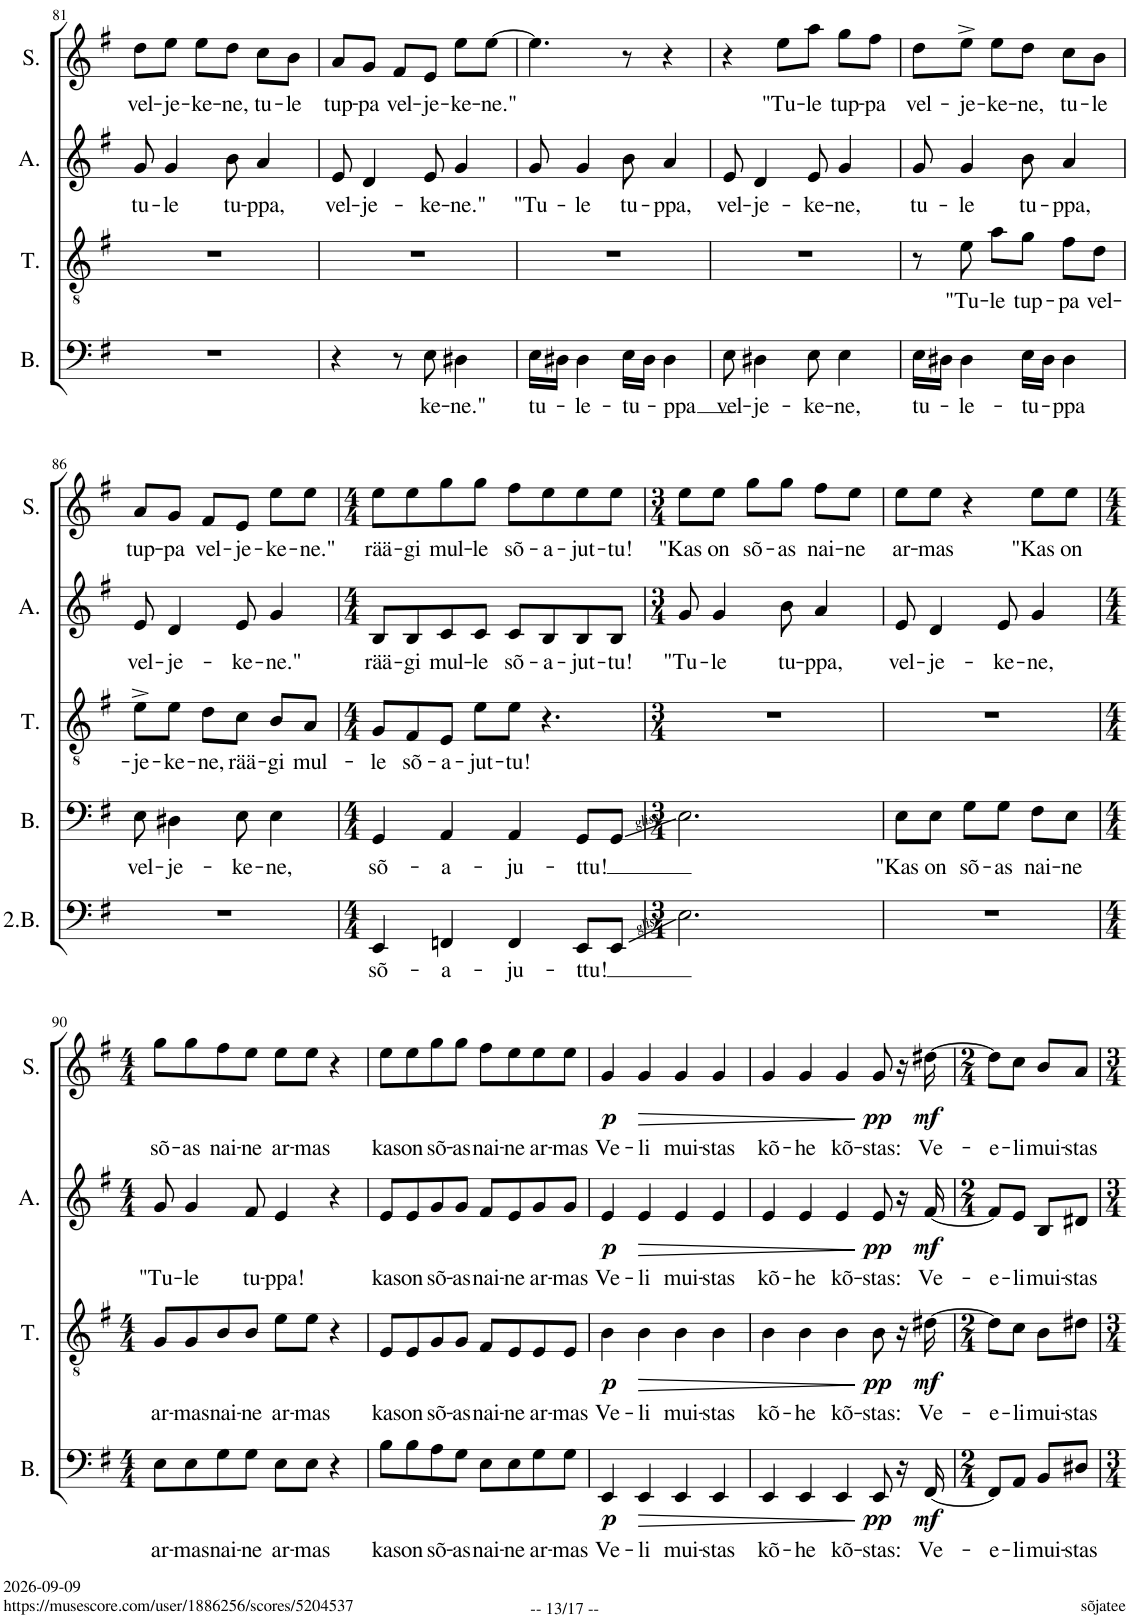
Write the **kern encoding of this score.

**kern	**text	**kern	**text	**dynam	**kern	**text	**dynam	**kern	**text	**dynam	**kern	**text	**dynam
*part5	*part5	*part4	*part4	*part4	*part3	*part3	*part3	*part2	*part2	*part2	*part1	*part1	*part1
*staff5	*staff5	*staff4	*staff4	*staff4	*staff3	*staff3	*staff3	*staff2	*staff2	*staff2	*staff1	*staff1	*staff1
*I"Bass	*	*I"Bass	*	*	*I"Tenor	*	*	*I"Alto	*	*	*I"Soprano	*	*
*I'2.B.	*	*I'B.	*	*	*I'T.	*	*	*I'A.	*	*	*I'S.	*	*
!!LO:PB:g=z
*clefF4	*	*clefF4	*	*	*clefGv2	*	*	*clefG2	*	*	*clefG2	*	*
*	*	*	*	*	*	*	*	*Trd1c2	*	*	*	*	*
*k[f#]	*	*k[f#]	*	*	*k[f#]	*	*	*k[f#]	*	*	*k[f#]	*	*
*M3/4	*	*M3/4	*	*	*M3/4	*	*	*M3/4	*	*	*M3/4	*	*
=81	=81	=81	=81	=81	=81	=81	=81	=81	=81	=81	=81	=81	=81
!	!	!	!	!	!	!	!	!	!LO:LY:b	!	!	!LO:LY:b	!
2.r	.	2.r	.	.	2.r	.	.	8g/	tu-	.	8dd\L	vel-	.
!	!	!	!	!	!	!	!	!	!LO:LY:b	!	!	!LO:LY:b	!
.	.	.	.	.	.	.	.	4g/	-le	.	8ee\J	-je-	.
!	!	!	!	!	!	!	!	!	!	!	!	!LO:LY:b	!
.	.	.	.	.	.	.	.	.	.	.	8ee\L	-ke-	.
!	!	!	!	!	!	!	!	!	!LO:LY:b	!	!	!LO:LY:b	!
.	.	.	.	.	.	.	.	8b\	-tu-	.	8dd\J	-ne,	.
!	!	!	!	!	!	!	!	!	!LO:LY:b	!	!	!LO:LY:b	!
.	.	.	.	.	.	.	.	4a/	-ppa,	.	8cc\L	tu-	.
!	!	!	!	!	!	!	!	!	!	!	!	!LO:LY:b	!
.	.	.	.	.	.	.	.	.	.	.	8b\J	-le	.
=82	=82	=82	=82	=82	=82	=82	=82	=82	=82	=82	=82	=82	=82
!	!	!	!	!	!	!	!	!	!LO:LY:b	!	!	!LO:LY:b	!
2.r	.	4r	.	.	2.r	.	.	8e/	vel-	.	8a/L	tup-	.
!	!	!	!	!	!	!	!	!	!LO:LY:b	!	!	!LO:LY:b	!
.	.	.	.	.	.	.	.	4d/	-je-	.	8g/J	-pa	.
!	!	!	!	!	!	!	!	!	!	!	!	!LO:LY:b	!
.	.	8r	.	.	.	.	.	.	.	.	8f#/L	vel-	.
!	!	!	!LO:LY:b	!	!	!	!	!	!LO:LY:b	!	!	!LO:LY:b	!
.	.	8E\	-ke-	.	.	.	.	8e/	-ke-	.	8e/J	-je-	.
!	!	!	!LO:LY:b	!	!	!	!	!	!LO:LY:b	!	!	!LO:LY:b	!
.	.	4D#X\	-ne."	.	.	.	.	4g/	-ne."	.	8ee\L	-ke-	.
!	!	!	!	!	!	!	!	!	!	!	!	!LO:LY:b	!
.	.	.	.	.	.	.	.	.	.	.	[8ee\J	-ne."	.
=83	=83	=83	=83	=83	=83	=83	=83	=83	=83	=83	=83	=83	=83
!	!	!	!LO:LY:b	!	!	!	!	!	!LO:LY:b	!	!	!	!
2.r	.	16E\LL	tu-	.	2.r	.	.	8g/	"Tu-	.	4.ee\]	.	.
.	.	16D#X\JJ	.	.	.	.	.	.	.	.	.	.	.
!	!	!	!LO:LY:b	!	!	!	!	!	!LO:LY:b	!	!	!	!
.	.	4D#\	-le-	.	.	.	.	4g/	-le	.	.	.	.
!	!	!	!LO:LY:b	!	!	!	!	!	!LO:LY:b	!	!	!	!
.	.	16E\LL	-tu-	.	.	.	.	8b\	-tu-	.	8r	.	.
.	.	16D#\JJ	.	.	.	.	.	.	.	.	.	.	.
!	!	!	!LO:LY:b	!	!	!	!	!	!LO:LY:b	!	!	!	!
.	.	4D#\	-ppa	.	.	.	.	4a/	-ppa,	.	4r	.	.
=84	=84	=84	=84	=84	=84	=84	=84	=84	=84	=84	=84	=84	=84
!	!	!	!LO:LY:b	!	!	!	!	!	!LO:LY:b	!	!	!	!
2.r	.	8E\	vel-	.	2.r	.	.	8e/	vel-	.	4r	.	.
!	!	!	!LO:LY:b	!	!	!	!	!	!LO:LY:b	!	!	!	!
.	.	4D#X\	-je-	.	.	.	.	4d/	-je-	.	.	.	.
!	!	!	!	!	!	!	!	!	!	!	!	!LO:LY:b	!
.	.	.	.	.	.	.	.	.	.	.	8ee\L	"Tu-	.
!	!	!	!LO:LY:b	!	!	!	!	!	!LO:LY:b	!	!	!LO:LY:b	!
.	.	8E\	-ke-	.	.	.	.	8e/	-ke-	.	8aa\J	-le	.
!	!	!	!LO:LY:b	!	!	!	!	!	!LO:LY:b	!	!	!LO:LY:b	!
.	.	4E\	-ne,	.	.	.	.	4g/	-ne,	.	8gg\L	tup-	.
!	!	!	!	!	!	!	!	!	!	!	!	!LO:LY:b	!
.	.	.	.	.	.	.	.	.	.	.	8ff#\J	-pa	.
=85	=85	=85	=85	=85	=85	=85	=85	=85	=85	=85	=85	=85	=85
!	!	!	!LO:LY:b	!	!	!	!	!	!LO:LY:b	!	!	!LO:LY:b	!
2.r	.	16E\LL	tu-	.	8r	.	.	8g/	tu-	.	8dd\L	vel-	.
.	.	16D#X\JJ	.	.	.	.	.	.	.	.	.	.	.
!	!	!	!LO:LY:b	!	!	!LO:LY:b	!	!	!LO:LY:b	!	!	!LO:LY:b	!
.	.	4D#\	-le-	.	8e\	"Tu-	.	4g/	-le	.	8ee^\J	-je-	.
!	!	!	!	!	!	!LO:LY:b	!	!	!	!	!	!LO:LY:b	!
.	.	.	.	.	8a\L	-le	.	.	.	.	8ee\L	-ke-	.
!	!	!	!LO:LY:b	!	!	!LO:LY:b	!	!	!LO:LY:b	!	!	!LO:LY:b	!
.	.	16E\LL	-tu-	.	8g\J	tup-	.	8b\	-tu-	.	8dd\J	-ne,	.
.	.	16D#\JJ	.	.	.	.	.	.	.	.	.	.	.
!	!	!	!LO:LY:b	!	!	!LO:LY:b	!	!	!LO:LY:b	!	!	!LO:LY:b	!
.	.	4D#\	-ppa	.	8f#\L	-pa	.	4a/	-ppa,	.	8cc\L	tu-	.
!	!	!	!	!	!	!LO:LY:b	!	!	!	!	!	!LO:LY:b	!
.	.	.	.	.	8d\J	vel-	.	.	.	.	8b\J	-le	.
!!LO:LB:g=z
=86	=86	=86	=86	=86	=86	=86	=86	=86	=86	=86	=86	=86	=86
!	!	!	!LO:LY:b	!	!	!LO:LY:b	!	!	!LO:LY:b	!	!	!LO:LY:b	!
2.r	.	8E\	vel-	.	8e^\L	-je-	.	8e/	vel-	.	8a/L	tup-	.
!	!	!	!LO:LY:b	!	!	!LO:LY:b	!	!	!LO:LY:b	!	!	!LO:LY:b	!
.	.	4D#X\	-je-	.	8e\J	-ke-	.	4d/	-je-	.	8g/J	-pa	.
!	!	!	!	!	!	!LO:LY:b	!	!	!	!	!	!LO:LY:b	!
.	.	.	.	.	8d\L	-ne,	.	.	.	.	8f#/L	vel-	.
!	!	!	!LO:LY:b	!	!	!LO:LY:b	!	!	!LO:LY:b	!	!	!LO:LY:b	!
.	.	8E\	-ke-	.	8c\J	rää-	.	8e/	-ke-	.	8e/J	-je-	.
!	!	!	!LO:LY:b	!	!	!LO:LY:b	!	!	!LO:LY:b	!	!	!LO:LY:b	!
.	.	4E\	-ne,	.	8B/L	-gi	.	4g/	-ne."	.	8ee\L	-ke-	.
!	!	!	!	!	!	!LO:LY:b	!	!	!	!	!	!LO:LY:b	!
.	.	.	.	.	8A/J	mul-	.	.	.	.	8ee\J	-ne."	.
=87	=87	=87	=87	=87	=87	=87	=87	=87	=87	=87	=87	=87	=87
*M4/4	*	*M4/4	*	*	*M4/4	*	*	*M4/4	*	*	*M4/4	*	*
!	!LO:LY:b	!	!LO:LY:b	!	!	!LO:LY:b	!	!	!LO:LY:b	!	!	!LO:LY:b	!
4EE/	sõ-	4GG/	sõ-	.	8G/L	-le	.	8B/L	rää-	.	8ee\L	rää-	.
!	!	!	!	!	!	!LO:LY:b	!	!	!LO:LY:b	!	!	!LO:LY:b	!
.	.	.	.	.	8F#/	sõ-	.	8B/	-gi	.	8ee\	-gi	.
!	!LO:LY:b	!	!LO:LY:b	!	!	!LO:LY:b	!	!	!LO:LY:b	!	!	!LO:LY:b	!
4FFn/	-a-	4AA/	-a-	.	8E/J	-a-	.	8c/	mul-	.	8gg\	mul-	.
!	!	!	!	!	!	!LO:LY:b	!	!	!LO:LY:b	!	!	!LO:LY:b	!
.	.	.	.	.	8e\L	-jut-	.	8c/J	-le	.	8gg\J	-le	.
!	!LO:LY:b	!	!LO:LY:b	!	!	!LO:LY:b	!	!	!LO:LY:b	!	!	!LO:LY:b	!
4FF/	-ju-	4AA/	-ju-	.	8e\J	-tu!	.	8c/L	sõ-	.	8ff#\L	sõ-	.
!	!	!	!	!	!	!	!	!	!LO:LY:b	!	!	!LO:LY:b	!
.	.	.	.	.	4.r	.	.	8B/	-a-	.	8ee\	-a-	.
!	!LO:LY:b	!	!LO:LY:b	!	!	!	!	!	!LO:LY:b	!	!	!LO:LY:b	!
8EE/L	-ttu!	8GG/L	-ttu!	.	.	.	.	8B/	-jut-	.	8ee\	-jut-	.
!	!	!	!	!	!	!	!	!	!LO:LY:b	!	!	!LO:LY:b	!
8EE/J	.	8GG/J	.	.	.	.	.	8B/J	-tu!	.	8ee\J	-tu!	.
=88	=88	=88	=88	=88	=88	=88	=88	=88	=88	=88	=88	=88	=88
*M3/4	*	*M3/4	*	*	*M3/4	*	*	*M3/4	*	*	*M3/4	*	*
!	!	!	!	!	!	!	!	!	!LO:LY:b	!	!	!LO:LY:b	!
2.E\	.	2.E\	.	.	2.r	.	.	8g/	"Tu-	.	8ee\L	"Kas	.
!	!	!	!	!	!	!	!	!	!LO:LY:b	!	!	!LO:LY:b	!
.	.	.	.	.	.	.	.	4g/	-le	.	8ee\J	on	.
!	!	!	!	!	!	!	!	!	!	!	!	!LO:LY:b	!
.	.	.	.	.	.	.	.	.	.	.	8gg\L	sõ-	.
!	!	!	!	!	!	!	!	!	!LO:LY:b	!	!	!LO:LY:b	!
.	.	.	.	.	.	.	.	8b\	-tu-	.	8gg\J	-as	.
!	!	!	!	!	!	!	!	!	!LO:LY:b	!	!	!LO:LY:b	!
.	.	.	.	.	.	.	.	4a/	-ppa,	.	8ff#\L	nai-	.
!	!	!	!	!	!	!	!	!	!	!	!	!LO:LY:b	!
.	.	.	.	.	.	.	.	.	.	.	8ee\J	-ne	.
=89	=89	=89	=89	=89	=89	=89	=89	=89	=89	=89	=89	=89	=89
!	!	!	!LO:LY:b	!	!	!	!	!	!LO:LY:b	!	!	!LO:LY:b	!
2.r	.	8E\L	"Kas	.	2.r	.	.	8e/	vel-	.	8ee\L	ar-	.
!	!	!	!LO:LY:b	!	!	!	!	!	!LO:LY:b	!	!	!LO:LY:b	!
.	.	8E\J	on	.	.	.	.	4d/	-je-	.	8ee\J	-mas	.
!	!	!	!LO:LY:b	!	!	!	!	!	!	!	!	!	!
.	.	8G\L	sõ-	.	.	.	.	.	.	.	4r	.	.
!	!	!	!LO:LY:b	!	!	!	!	!	!LO:LY:b	!	!	!	!
.	.	8G\J	-as	.	.	.	.	8e/	-ke-	.	.	.	.
!	!	!	!LO:LY:b	!	!	!	!	!	!LO:LY:b	!	!	!LO:LY:b	!
.	.	8F#\L	nai-	.	.	.	.	4g/	-ne,	.	8ee\L	"Kas	.
!	!	!	!LO:LY:b	!	!	!	!	!	!	!	!	!LO:LY:b	!
.	.	8E\J	-ne	.	.	.	.	.	.	.	8ee\J	on	.
!!LO:LB:g=z
=90	=90	=90	=90	=90	=90	=90	=90	=90	=90	=90	=90	=90	=90
*M4/4	*	*M4/4	*	*	*M4/4	*	*	*M4/4	*	*	*M4/4	*	*
!	!	!	!LO:LY:b	!	!	!LO:LY:b	!	!	!LO:LY:b	!	!	!LO:LY:b	!
1r	.	8E\L	ar-	.	8G/L	ar-	.	8g/	"Tu-	.	8gg\L	sõ-	.
!	!	!	!LO:LY:b	!	!	!LO:LY:b	!	!	!LO:LY:b	!	!	!LO:LY:b	!
.	.	8E\	-mas	.	8G/	-mas	.	4g/	-le	.	8gg\	-as	.
!	!	!	!LO:LY:b	!	!	!LO:LY:b	!	!	!	!	!	!LO:LY:b	!
.	.	8G\	nai-	.	8B/	nai-	.	.	.	.	8ff#\	nai-	.
!	!	!	!LO:LY:b	!	!	!LO:LY:b	!	!	!LO:LY:b	!	!	!LO:LY:b	!
.	.	8G\J	-ne	.	8B/J	-ne	.	8f#/	-tu-	.	8ee\J	-ne	.
!	!	!	!LO:LY:b	!	!	!LO:LY:b	!	!	!LO:LY:b	!	!	!LO:LY:b	!
.	.	8E\L	ar-	.	8e\L	ar-	.	4e/	-ppa!	.	8ee\L	ar-	.
!	!	!	!LO:LY:b	!	!	!LO:LY:b	!	!	!	!	!	!LO:LY:b	!
.	.	8E\J	-mas	.	8e\J	-mas	.	.	.	.	8ee\J	-mas	.
.	.	4r	.	.	4r	.	.	4r	.	.	4r	.	.
=91	=91	=91	=91	=91	=91	=91	=91	=91	=91	=91	=91	=91	=91
!	!	!	!LO:LY:b	!	!	!LO:LY:b	!	!	!LO:LY:b	!	!	!LO:LY:b	!
1r	.	8B\L	kas	.	8E/L	kas	.	8e/L	kas	.	8ee\L	kas	.
!	!	!	!LO:LY:b	!	!	!LO:LY:b	!	!	!LO:LY:b	!	!	!LO:LY:b	!
.	.	8B\	on	.	8E/	on	.	8e/	on	.	8ee\	on	.
!	!	!	!LO:LY:b	!	!	!LO:LY:b	!	!	!LO:LY:b	!	!	!LO:LY:b	!
.	.	8A\	sõ-	.	8G/	sõ-	.	8g/	sõ-	.	8gg\	sõ-	.
!	!	!	!LO:LY:b	!	!	!LO:LY:b	!	!	!LO:LY:b	!	!	!LO:LY:b	!
.	.	8G\J	-as	.	8G/J	-as	.	8g/J	-as	.	8gg\J	-as	.
!	!	!	!LO:LY:b	!	!	!LO:LY:b	!	!	!LO:LY:b	!	!	!LO:LY:b	!
.	.	8E\L	nai-	.	8F#/L	nai-	.	8f#/L	nai-	.	8ff#\L	nai-	.
!	!	!	!LO:LY:b	!	!	!LO:LY:b	!	!	!LO:LY:b	!	!	!LO:LY:b	!
.	.	8E\	-ne	.	8E/	-ne	.	8e/	-ne	.	8ee\	-ne	.
!	!	!	!LO:LY:b	!	!	!LO:LY:b	!	!	!LO:LY:b	!	!	!LO:LY:b	!
.	.	8G\	ar-	.	8E/	ar-	.	8g/	ar-	.	8ee\	ar-	.
!	!	!	!LO:LY:b	!	!	!LO:LY:b	!	!	!LO:LY:b	!	!	!LO:LY:b	!
.	.	8G\J	-mas	.	8E/J	-mas	.	8g/J	-mas	.	8ee\J	-mas	.
=92	=92	=92	=92	=92	=92	=92	=92	=92	=92	=92	=92	=92	=92
!	!	!	!LO:LY:b	!LO:DY:b	!	!LO:LY:b	!LO:DY:b	!	!LO:LY:b	!LO:DY:b	!	!LO:LY:b	!LO:DY:b
1r	.	4EE/	Ve-	p	4B\	Ve-	p	4e/	Ve-	p	4g/	Ve-	p
!	!	!	!LO:LY:b	!LO:HP:b	!	!LO:LY:b	!LO:HP:b	!	!LO:LY:b	!LO:HP:b	!	!LO:LY:b	!LO:HP:b
.	.	4EE/	-li	>	4B\	-li	>	4e/	-li	>	4g/	-li	>
!	!	!	!LO:LY:b	!	!	!LO:LY:b	!	!	!LO:LY:b	!	!	!LO:LY:b	!
.	.	4EE/	mui-	.	4B\	mui-	.	4e/	mui-	.	4g/	mui-	.
!	!	!	!LO:LY:b	!	!	!LO:LY:b	!	!	!LO:LY:b	!	!	!LO:LY:b	!
.	.	4EE/	-stas	.	4B\	-stas	.	4e/	-stas	.	4g/	-stas	.
=93	=93	=93	=93	=93	=93	=93	=93	=93	=93	=93	=93	=93	=93
!	!	!	!LO:LY:b	!	!	!LO:LY:b	!	!	!LO:LY:b	!	!	!LO:LY:b	!
1r	.	4EE/	kõ-	.	4B\	kõ-	.	4e/	kõ-	.	4g/	kõ-	.
!	!	!	!LO:LY:b	!	!	!LO:LY:b	!	!	!LO:LY:b	!	!	!LO:LY:b	!
.	.	4EE/	-he	.	4B\	-he	.	4e/	-he	.	4g/	-he	.
!	!	!	!LO:LY:b	!	!	!LO:LY:b	!	!	!LO:LY:b	!	!	!LO:LY:b	!
.	.	4EE/	kõ-	.	4B\	kõ-	.	4e/	kõ-	.	4g/	kõ-	.
!	!	!	!LO:LY:b	!LO:DY:n=1:b	!	!LO:LY:b	!LO:DY:n=1:b	!	!LO:LY:b	!LO:DY:n=1:b	!	!LO:LY:b	!LO:DY:n=1:b
.	.	8EE/	-stas:	] pp	8B\	-stas:	] pp	8e/	-stas:	] pp	8g/	-stas:	] pp
.	.	16r	.	.	16r	.	.	16r	.	.	16r	.	.
!	!	!	!LO:LY:b	!LO:DY:n=2:b	!	!LO:LY:b	!LO:DY:n=2:b	!	!LO:LY:b	!LO:DY:n=2:b	!	!LO:LY:b	!LO:DY:n=2:b
.	.	[16FF#/	-Ve-	mf	[16d#X\	-Ve-	mf	[16f#/	-Ve-	mf	[16dd#X\	-Ve-	mf
=94	=94	=94	=94	=94	=94	=94	=94	=94	=94	=94	=94	=94	=94
*M2/4	*	*M2/4	*	*	*M2/4	*	*	*M2/4	*	*	*M2/4	*	*
!	!	!	!LO:LY:b	!	!	!LO:LY:b	!	!	!LO:LY:b	!	!	!LO:LY:b	!
2r	.	8FF#/L]	-e-	.	8d#\L]	-e-	.	8f#/L]	-e-	.	8dd#\L]	-e-	.
!	!	!	!LO:LY:b	!	!	!LO:LY:b	!	!	!LO:LY:b	!	!	!LO:LY:b	!
.	.	8AA/J	-li	.	8c\J	-li	.	8e/J	-li	.	8cc\J	-li	.
!	!	!	!LO:LY:b	!	!	!LO:LY:b	!	!	!LO:LY:b	!	!	!LO:LY:b	!
.	.	8BB/L	mui-	.	8B\L	mui-	.	8B/L	mui-	.	8b/L	mui-	.
!	!	!	!LO:LY:b	!	!	!LO:LY:b	!	!	!LO:LY:b	!	!	!LO:LY:b	!
.	.	8D#X/J	-stas	.	8d#X\J	-stas	.	8d#X/J	-stas	.	8a/J	-stas	.
=	=	=	=	=	=	=	=	=	=	=	=	=	=
*-	*-	*-	*-	*-	*-	*-	*-	*-	*-	*-	*-	*-	*-
